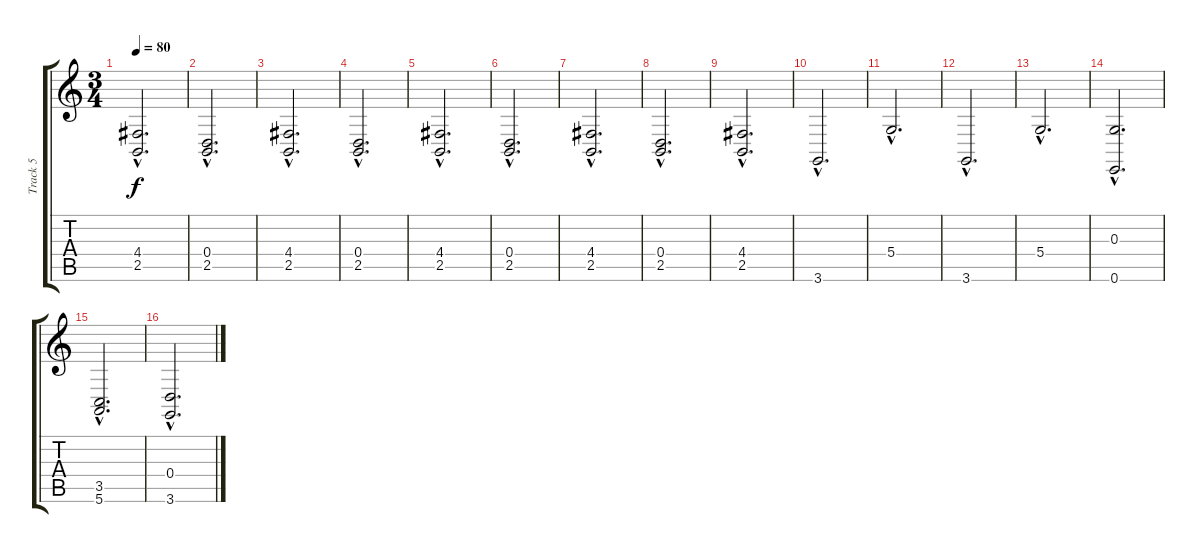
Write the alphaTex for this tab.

\track ("Track 5" "Track 5") {instrument cello}
\staff {score tabs}
\tuning (E4 B3 G3 D3 A2 E2) {hide}
\ts (3 4)
\tempo 80
\clef g2
\ks c
(4.4{hac} 2.5{hac}).2{d dy f} |
(0.4{hac} 2.5{hac}).2{d} |
(4.4{hac} 2.5{hac}).2{d} |
(0.4{hac} 2.5{hac}).2{d} |
(4.4{hac} 2.5{hac}).2{d} |
(0.4{hac} 2.5{hac}).2{d} |
(4.4{hac} 2.5{hac}).2{d} |
(0.4{hac} 2.5{hac}).2{d} |
(4.4{hac} 2.5{hac}).2{d} |
3.6{hac}.2{d} |
5.4{hac}.2{d} |
3.6{hac}.2{d} |
5.4{hac}.2{d} |
(0.3{hac} 0.6{hac}).2{d} |
(3.5{hac} 5.6{hac}).2{d} |
(0.4{hac} 3.6{hac}).2{d}
